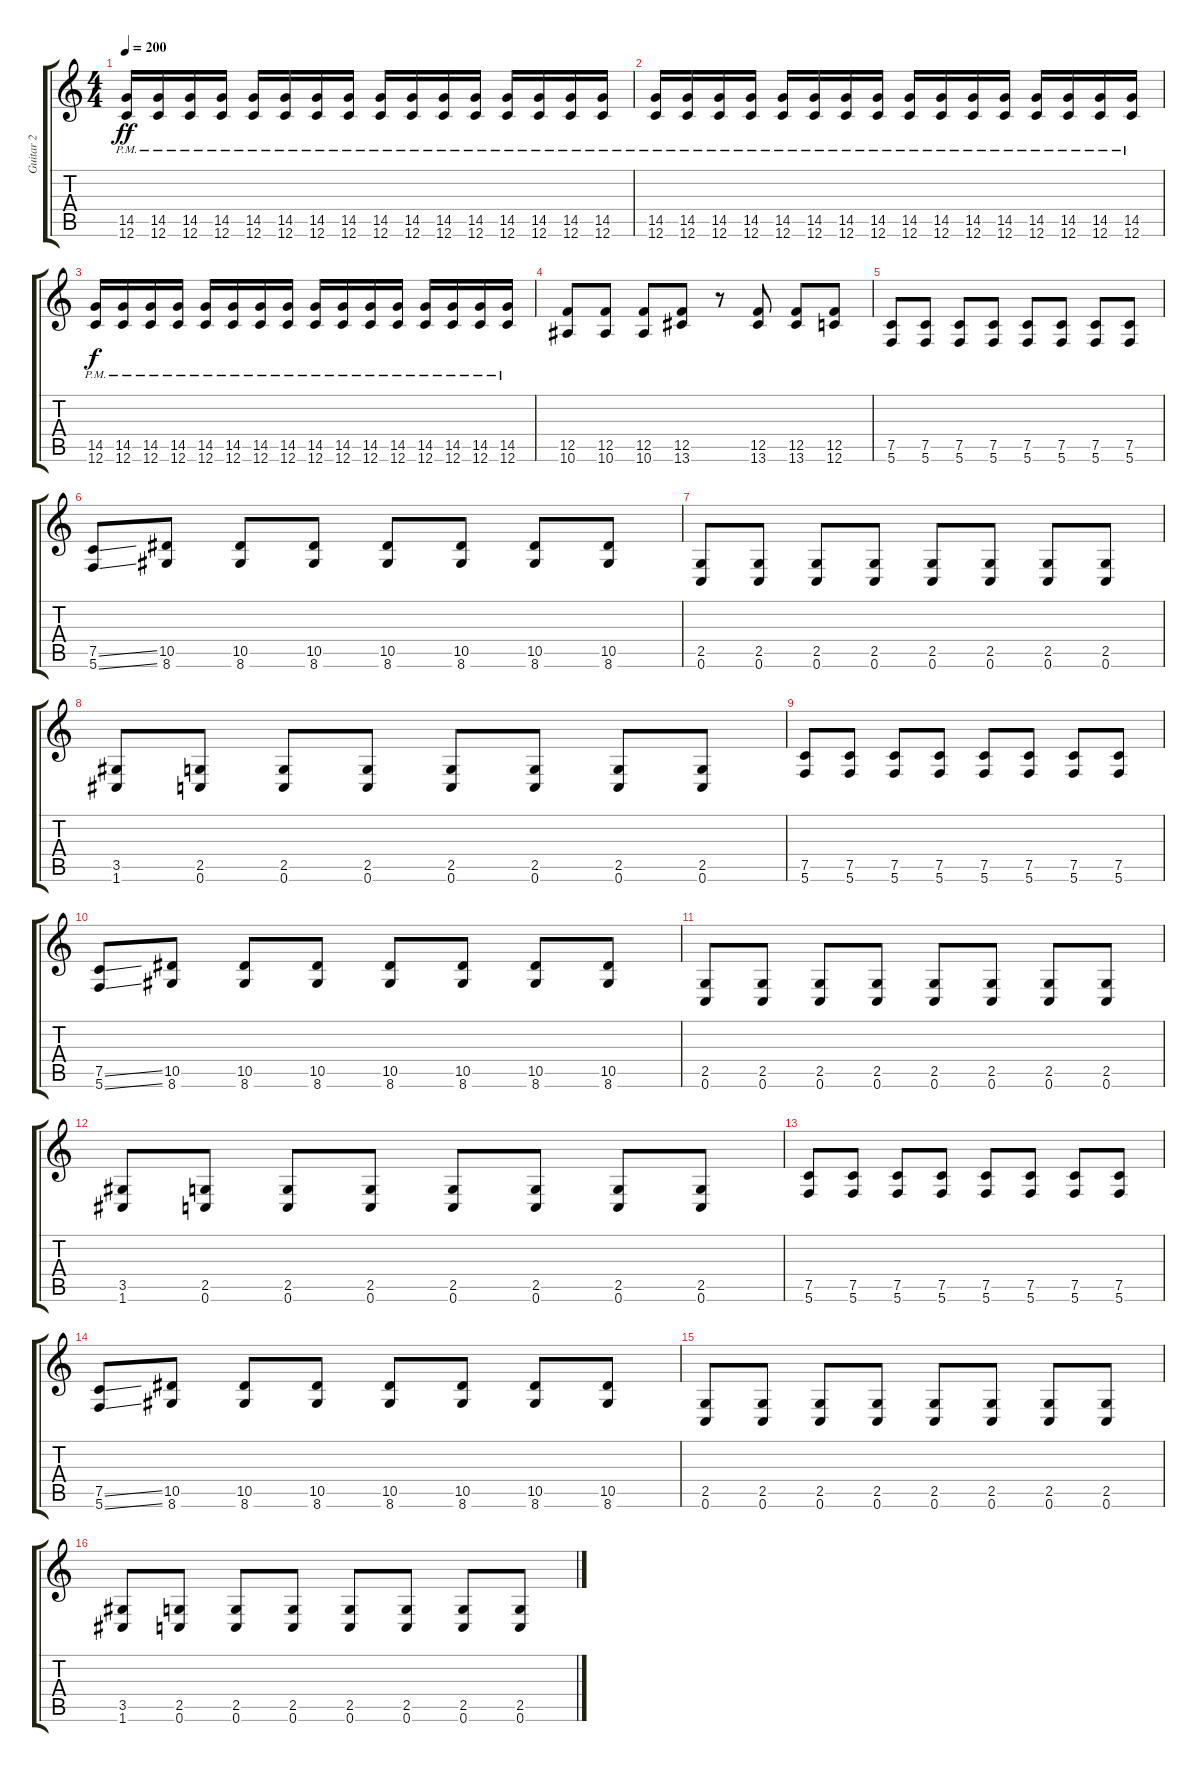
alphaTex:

\track ("Guitar 2" "Guitar 2") {instrument distortionguitar}
\staff {score tabs}
\tuning (C4 G3 Eb3 Bb2 F2 C2) {hide}
\ts (4 4)
\tempo 200
\clef g2
\ks c
(14.5{pm} 12.6{pm}).16{dy ff volume 13} (14.5{pm} 12.6{pm}).16 (14.5{pm} 12.6{pm}).16 (14.5{pm} 12.6{pm}).16 (14.5{pm} 12.6{pm}).16 (14.5{pm} 12.6{pm}).16 (14.5{pm} 12.6{pm}).16 (14.5{pm} 12.6{pm}).16 (14.5{pm} 12.6{pm}).16 (14.5{pm} 12.6{pm}).16 (14.5{pm} 12.6{pm}).16 (14.5{pm} 12.6{pm}).16 (14.5{pm} 12.6{pm}).16 (14.5{pm} 12.6{pm}).16 (14.5{pm} 12.6{pm}).16 (14.5{pm} 12.6{pm}).16 |
(14.5{pm} 12.6{pm}).16 (14.5{pm} 12.6{pm}).16 (14.5{pm} 12.6{pm}).16 (14.5{pm} 12.6{pm}).16 (14.5{pm} 12.6{pm}).16 (14.5{pm} 12.6{pm}).16 (14.5{pm} 12.6{pm}).16 (14.5{pm} 12.6{pm}).16 (14.5{pm} 12.6{pm}).16 (14.5{pm} 12.6{pm}).16 (14.5{pm} 12.6{pm}).16 (14.5{pm} 12.6{pm}).16 (14.5{pm} 12.6{pm}).16 (14.5{pm} 12.6{pm}).16 (14.5{pm} 12.6{pm}).16 (14.5{pm} 12.6{pm}).16 |
(14.5{pm} 12.6{pm}).16{dy f} (14.5{pm} 12.6{pm}).16 (14.5{pm} 12.6{pm}).16 (14.5{pm} 12.6{pm}).16 (14.5{pm} 12.6{pm}).16 (14.5{pm} 12.6{pm}).16 (14.5{pm} 12.6{pm}).16 (14.5{pm} 12.6{pm}).16 (14.5{pm} 12.6{pm}).16 (14.5{pm} 12.6{pm}).16 (14.5{pm} 12.6{pm}).16 (14.5{pm} 12.6{pm}).16 (14.5{pm} 12.6{pm}).16 (14.5{pm} 12.6{pm}).16 (14.5{pm} 12.6{pm}).16 (14.5{pm} 12.6{pm}).16 |
(12.5 10.6).8 (12.5 10.6).8 (12.5 10.6).8 (12.5 13.6).8 r.8 (12.5 13.6).8 (12.5 13.6).8 (12.5 12.6).8 |
(7.5 5.6).8 (7.5 5.6).8 (7.5 5.6).8 (7.5 5.6).8 (7.5 5.6).8 (7.5 5.6).8 (7.5 5.6).8 (7.5 5.6).8 |
(7.5{ss} 5.6{ss}).8 (10.5 8.6).8 (10.5 8.6).8 (10.5 8.6).8 (10.5 8.6).8 (10.5 8.6).8 (10.5 8.6).8 (10.5 8.6).8 |
(2.5 0.6).8 (2.5 0.6).8 (2.5 0.6).8 (2.5 0.6).8 (2.5 0.6).8 (2.5 0.6).8 (2.5 0.6).8 (2.5 0.6).8 |
(3.5 1.6).8 (2.5 0.6).8 (2.5 0.6).8 (2.5 0.6).8 (2.5 0.6).8 (2.5 0.6).8 (2.5 0.6).8 (2.5 0.6).8 |
(7.5 5.6).8 (7.5 5.6).8 (7.5 5.6).8 (7.5 5.6).8 (7.5 5.6).8 (7.5 5.6).8 (7.5 5.6).8 (7.5 5.6).8 |
(7.5{ss} 5.6{ss}).8 (10.5 8.6).8 (10.5 8.6).8 (10.5 8.6).8 (10.5 8.6).8 (10.5 8.6).8 (10.5 8.6).8 (10.5 8.6).8 |
(2.5 0.6).8 (2.5 0.6).8 (2.5 0.6).8 (2.5 0.6).8 (2.5 0.6).8 (2.5 0.6).8 (2.5 0.6).8 (2.5 0.6).8 |
(3.5 1.6).8 (2.5 0.6).8 (2.5 0.6).8 (2.5 0.6).8 (2.5 0.6).8 (2.5 0.6).8 (2.5 0.6).8 (2.5 0.6).8 |
(7.5 5.6).8 (7.5 5.6).8 (7.5 5.6).8 (7.5 5.6).8 (7.5 5.6).8 (7.5 5.6).8 (7.5 5.6).8 (7.5 5.6).8 |
(7.5{ss} 5.6{ss}).8 (10.5 8.6).8 (10.5 8.6).8 (10.5 8.6).8 (10.5 8.6).8 (10.5 8.6).8 (10.5 8.6).8 (10.5 8.6).8 |
(2.5 0.6).8 (2.5 0.6).8 (2.5 0.6).8 (2.5 0.6).8 (2.5 0.6).8 (2.5 0.6).8 (2.5 0.6).8 (2.5 0.6).8 |
(3.5 1.6).8 (2.5 0.6).8 (2.5 0.6).8 (2.5 0.6).8 (2.5 0.6).8 (2.5 0.6).8 (2.5 0.6).8 (2.5 0.6).8
